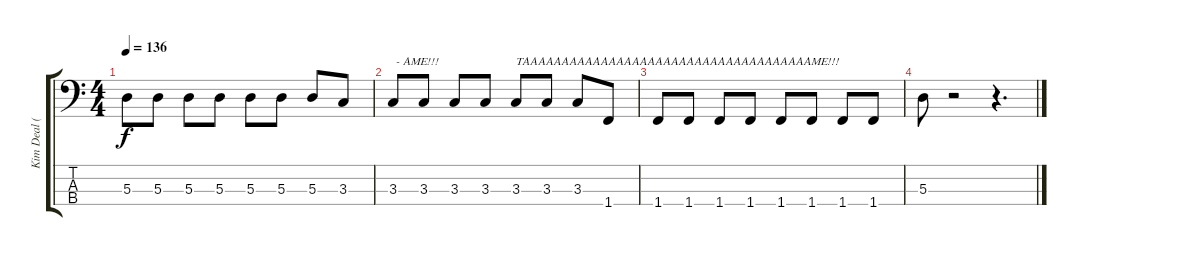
\track ("Kim Deal (Bass)" "Kim Deal (") {instrument electricbasspick}
\staff {score tabs}
\tuning (G2 D2 A1 E1) {hide}
\ts (4 4)
\tempo 136
\clef f4
\ks c
5.3.8{dy f} 5.3.8 5.3.8 5.3.8 5.3.8 5.3.8 5.3.8 3.3.8 |
3.3.8{txt " - AME!!!"} 3.3.8 3.3.8 3.3.8 3.3.8{txt "TAAAAAAAAAAAAAAAAAAAAAAAAAAAAAAAAAAAAAME!!!"} 3.3.8 3.3.8 1.4.8 |
1.4.8 1.4.8 1.4.8 1.4.8 1.4.8 1.4.8 1.4.8 1.4.8 |
5.3.8 r.2 r.4{d}
